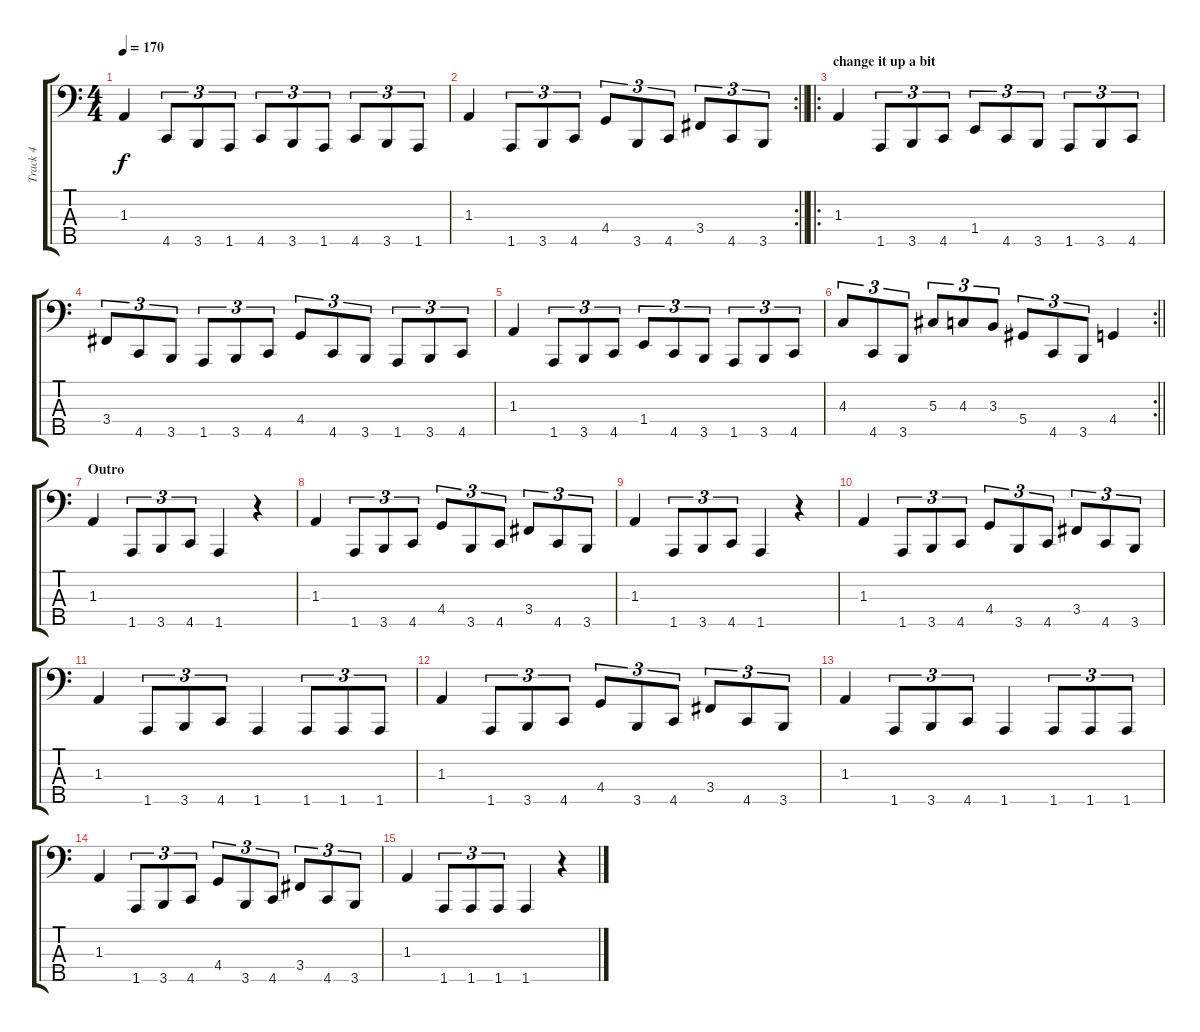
\track ("Track 4" "Track 4") {instrument electricbasspick}
\staff {score tabs}
\tuning (Gb2 Db2 Ab1 Eb1 Ab0) {hide}
\ts (4 4)
\tempo 170
\clef f4
\ks c
1.3.4{dy f} 4.5.8{tu (3 2)} 3.5.8{tu (3 2)} 1.5.8{tu (3 2)} 4.5.8{tu (3 2)} 3.5.8{tu (3 2)} 1.5.8{tu (3 2)} 4.5.8{tu (3 2)} 3.5.8{tu (3 2)} 1.5.8{tu (3 2)} |
\rc 2
\barLineRight lightlight
1.3.4 1.5.8{tu (3 2)} 3.5.8{tu (3 2)} 4.5.8{tu (3 2)} 4.4.8{tu (3 2)} 3.5.8{tu (3 2)} 4.5.8{tu (3 2)} 3.4.8{tu (3 2)} 4.5.8{tu (3 2)} 3.5.8{tu (3 2)} |
\ro
\section ("" "change it up a bit ")
1.3.4 1.5.8{tu (3 2)} 3.5.8{tu (3 2)} 4.5.8{tu (3 2)} 1.4.8{tu (3 2)} 4.5.8{tu (3 2)} 3.5.8{tu (3 2)} 1.5.8{tu (3 2)} 3.5.8{tu (3 2)} 4.5.8{tu (3 2)} |
3.4.8{tu (3 2)} 4.5.8{tu (3 2)} 3.5.8{tu (3 2)} 1.5.8{tu (3 2)} 3.5.8{tu (3 2)} 4.5.8{tu (3 2)} 4.4.8{tu (3 2)} 4.5.8{tu (3 2)} 3.5.8{tu (3 2)} 1.5.8{tu (3 2)} 3.5.8{tu (3 2)} 4.5.8{tu (3 2)} |
1.3.4 1.5.8{tu (3 2)} 3.5.8{tu (3 2)} 4.5.8{tu (3 2)} 1.4.8{tu (3 2)} 4.5.8{tu (3 2)} 3.5.8{tu (3 2)} 1.5.8{tu (3 2)} 3.5.8{tu (3 2)} 4.5.8{tu (3 2)} |
\rc 2
\barLineRight lightlight
4.3.8{tu (3 2)} 4.5.8{tu (3 2)} 3.5.8{tu (3 2)} 5.3.8{tu (3 2)} 4.3.8{tu (3 2)} 3.3.8{tu (3 2)} 5.4.8{tu (3 2)} 4.5.8{tu (3 2)} 3.5.8{tu (3 2)} 4.4.4 |
\section ("" "Outro")
1.3.4 1.5.8{tu (3 2)} 3.5.8{tu (3 2)} 4.5.8{tu (3 2)} 1.5.4 r.4 |
1.3.4 1.5.8{tu (3 2)} 3.5.8{tu (3 2)} 4.5.8{tu (3 2)} 4.4.8{tu (3 2)} 3.5.8{tu (3 2)} 4.5.8{tu (3 2)} 3.4.8{tu (3 2)} 4.5.8{tu (3 2)} 3.5.8{tu (3 2)} |
1.3.4 1.5.8{tu (3 2)} 3.5.8{tu (3 2)} 4.5.8{tu (3 2)} 1.5.4 r.4 |
1.3.4 1.5.8{tu (3 2)} 3.5.8{tu (3 2)} 4.5.8{tu (3 2)} 4.4.8{tu (3 2)} 3.5.8{tu (3 2)} 4.5.8{tu (3 2)} 3.4.8{tu (3 2)} 4.5.8{tu (3 2)} 3.5.8{tu (3 2)} |
1.3.4 1.5.8{tu (3 2)} 3.5.8{tu (3 2)} 4.5.8{tu (3 2)} 1.5.4 1.5.8{tu (3 2)} 1.5.8{tu (3 2)} 1.5.8{tu (3 2)} |
1.3.4 1.5.8{tu (3 2)} 3.5.8{tu (3 2)} 4.5.8{tu (3 2)} 4.4.8{tu (3 2)} 3.5.8{tu (3 2)} 4.5.8{tu (3 2)} 3.4.8{tu (3 2)} 4.5.8{tu (3 2)} 3.5.8{tu (3 2)} |
1.3.4 1.5.8{tu (3 2)} 3.5.8{tu (3 2)} 4.5.8{tu (3 2)} 1.5.4 1.5.8{tu (3 2)} 1.5.8{tu (3 2)} 1.5.8{tu (3 2)} |
1.3.4 1.5.8{tu (3 2)} 3.5.8{tu (3 2)} 4.5.8{tu (3 2)} 4.4.8{tu (3 2)} 3.5.8{tu (3 2)} 4.5.8{tu (3 2)} 3.4.8{tu (3 2)} 4.5.8{tu (3 2)} 3.5.8{tu (3 2)} |
1.3.4 1.5.8{tu (3 2)} 1.5.8{tu (3 2)} 1.5.8{tu (3 2)} 1.5.4 r.4
